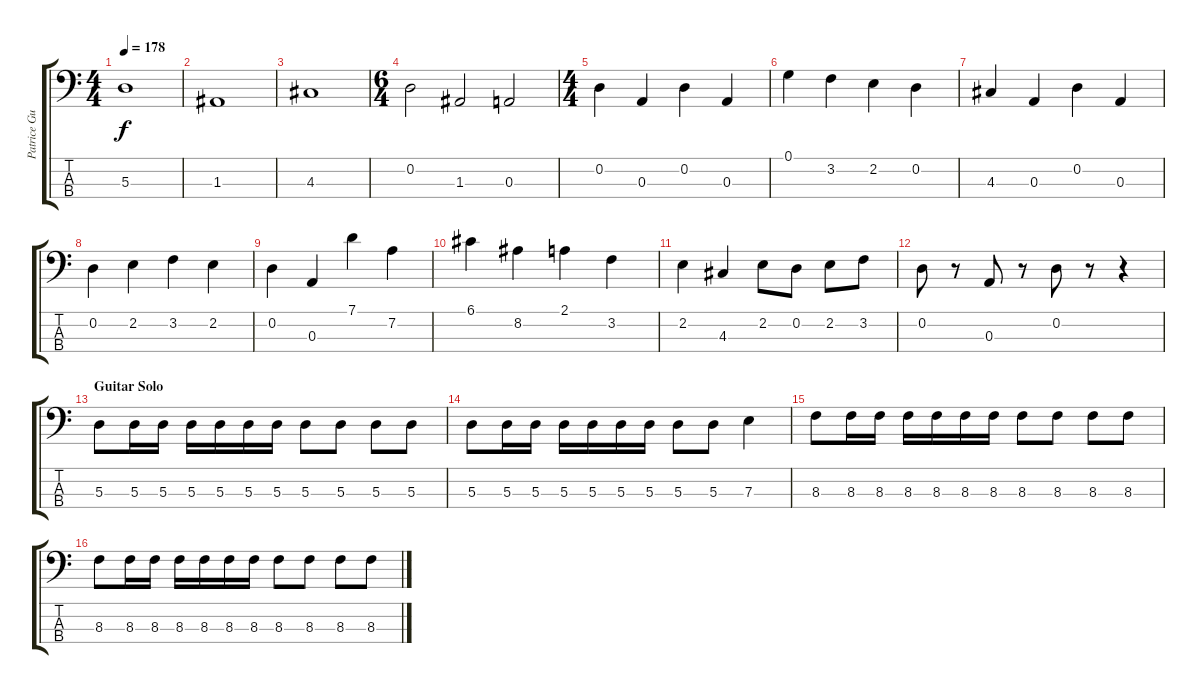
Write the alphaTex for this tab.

\track ("Patrice Guers" "Patrice Gu") {instrument electricbassfinger}
\staff {score tabs}
\tuning (G2 D2 A1 E1) {hide}
\ts (4 4)
\tempo 178
\clef f4
\ks c
5.3.1{dy f} |
1.3.1 |
4.3.1 |
\ts (6 4)
0.2.2 1.3.2 0.3.2 |
\ts (4 4)
0.2.4 0.3.4 0.2.4 0.3.4 |
0.1.4 3.2.4 2.2.4 0.2.4 |
4.3.4 0.3.4 0.2.4 0.3.4 |
0.2.4 2.2.4 3.2.4 2.2.4 |
0.2.4 0.3.4 7.1.4 7.2.4 |
6.1.4 8.2.4 2.1.4 3.2.4 |
2.2.4 4.3.4 2.2.8 0.2.8 2.2.8 3.2.8 |
0.2.8 r.8 0.3.8 r.8 0.2.8 r.8 r.4 |
\section ("" "Guitar Solo")
5.3.8 5.3.16 5.3.16 5.3.16 5.3.16 5.3.16 5.3.16 5.3.8 5.3.8 5.3.8 5.3.8 |
5.3.8 5.3.16 5.3.16 5.3.16 5.3.16 5.3.16 5.3.16 5.3.8 5.3.8 7.3.4 |
8.3.8 8.3.16 8.3.16 8.3.16 8.3.16 8.3.16 8.3.16 8.3.8 8.3.8 8.3.8 8.3.8 |
8.3.8 8.3.16 8.3.16 8.3.16 8.3.16 8.3.16 8.3.16 8.3.8 8.3.8 8.3.8 8.3.8
